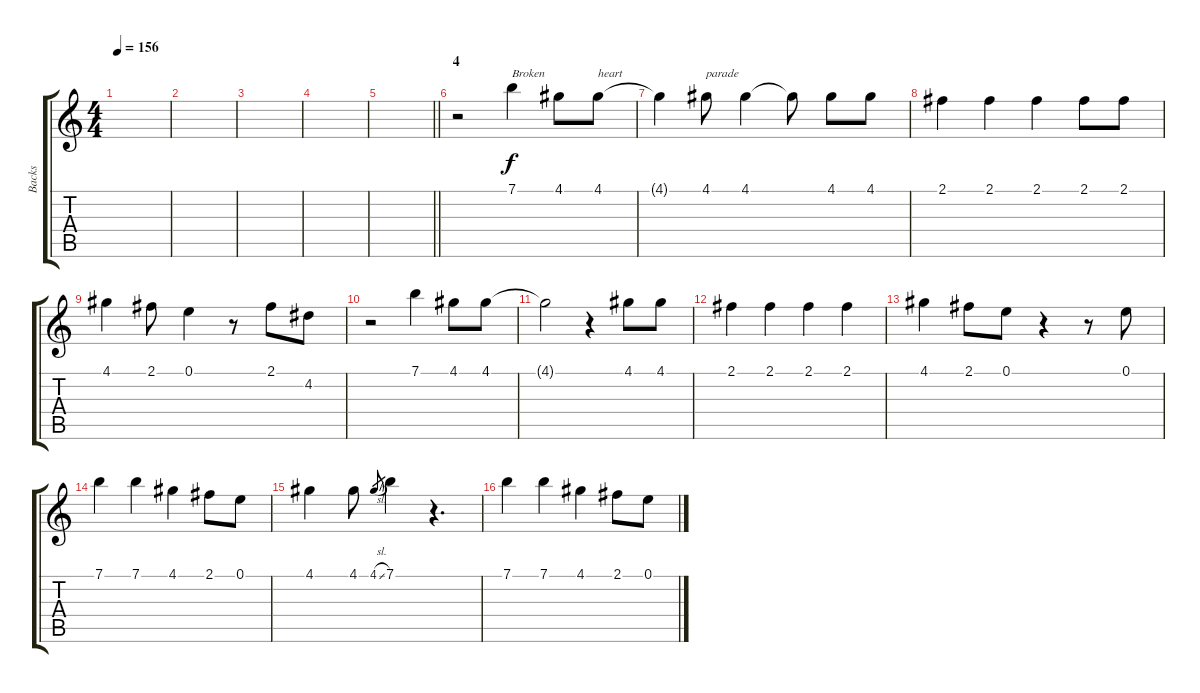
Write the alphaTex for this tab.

\track ("Backs" "Backs") {instrument overdrivenguitar}
\staff {score tabs}
\tuning (E4 B3 G3 D3 A2 E2) {hide}
\ts (4 4)
\tempo 156
\clef g2
\ks c
|
|
|
|
\barLineRight lightlight
|
\section ("" "4")
r.2 7.1.4{txt "Broken"} 4.1.8 4.1.8{txt "heart"} |
4.1{t}.4 4.1.8{txt "parade"} 4.1.4 4.1{t}.8 4.1.8 4.1.8 |
2.1.4 2.1.4 2.1.4 2.1.8 2.1.8 |
4.1.4 2.1.8 0.1.4 r.8 2.1.8 4.2.8 |
r.2 7.1.4 4.1.8 4.1.8 |
4.1{t}.2 r.4 4.1.8 4.1.8 |
2.1.4 2.1.4 2.1.4 2.1.4 |
4.1.4 2.1.8 0.1.8 r.4 r.8 0.1.8 |
7.1.4 7.1.4 4.1.4 2.1.8 0.1.8 |
4.1.4 4.1.8 4.1{sl}.8{gr} 7.1.4 r.4{d} |
7.1.4 7.1.4 4.1.4 2.1.8 0.1.8
